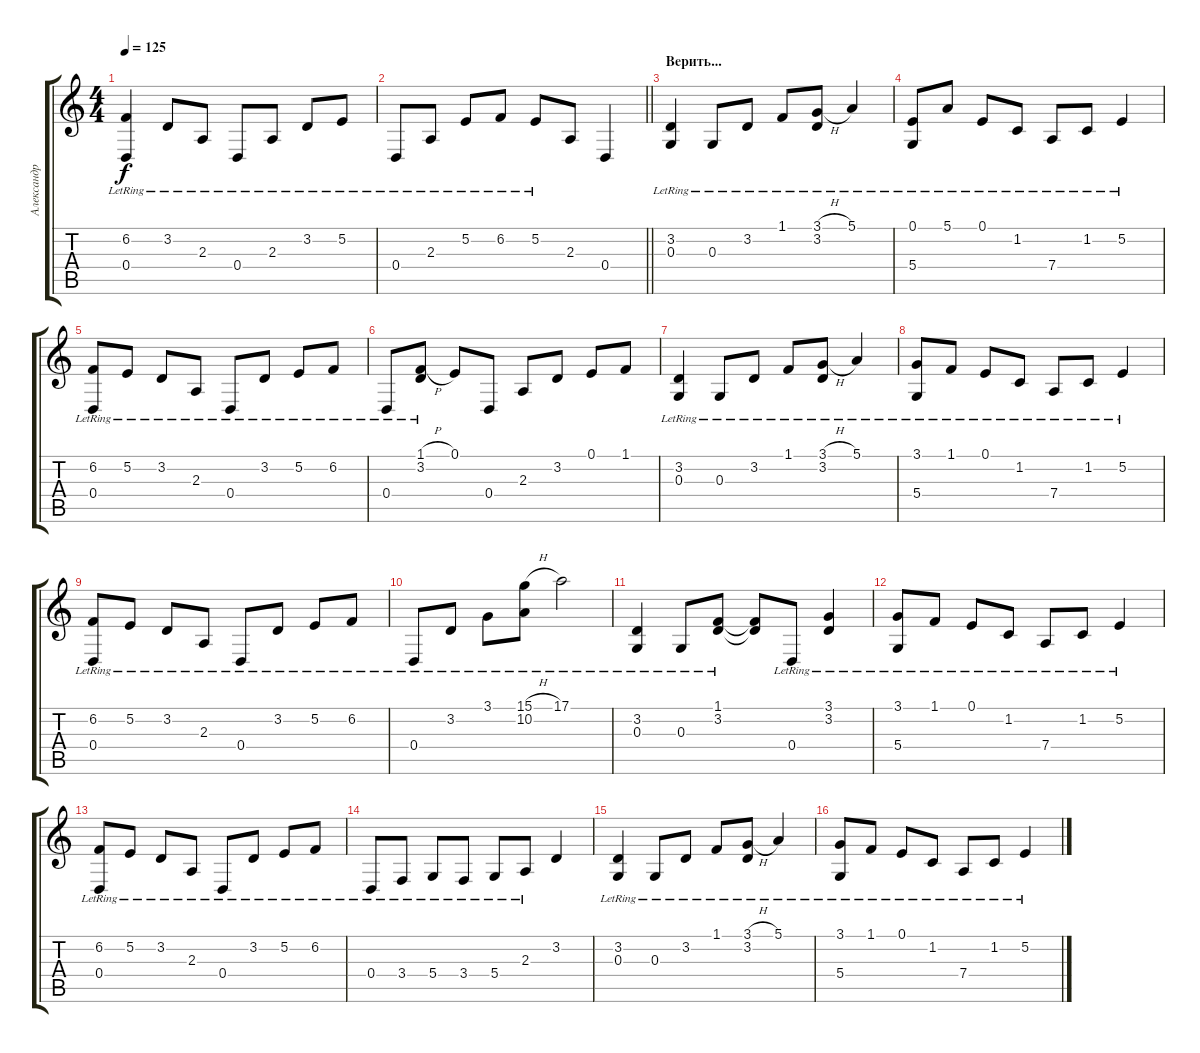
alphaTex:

\track ("Александр \"Wish\" Андрюхин" "Александр ") {instrument brightacousticpiano}
\staff {score tabs}
\tuning (E4 B3 G3 D3 A2 E2) {hide}
\ts (4 4)
\tempo 125
\clef g2
\ks c
(6.2{lr} 0.4{lr}).4{dy f} 3.2{lr}.8 2.3{lr}.8 0.4{lr}.8 2.3{lr}.8 3.2{lr}.8 5.2{lr}.8 |
\barLineRight lightlight
0.4{lr}.8 2.3{lr}.8 5.2{lr}.8 6.2{lr}.8 5.2{lr}.8 2.3.8 0.4.4 |
\section ("" "Верить...")
(3.2{lr} 0.3).4{instrument acousticgrandpiano} 0.3{lr}.8 3.2{lr}.8 1.1{lr}.8 (3.1{h lr} 3.2{lr}).8 5.1{lr}.4 |
(0.1{lr} 5.4{lr}).8 5.1{lr}.8 0.1{lr}.8 1.2{lr}.8 7.4{lr}.8 1.2{lr}.8 5.2{lr}.4 |
(6.2{lr} 0.4{lr}).8 5.2{lr}.8 3.2{lr}.8 2.3{lr}.8 0.4{lr}.8 3.2{lr}.8 5.2{lr}.8 6.2{lr}.8 |
0.4{lr}.8 (1.1{h} 3.2{lr}).8 0.1.8 0.4.8 2.3.8 3.2.8 0.1.8 1.1.8 |
(3.2{lr} 0.3).4 0.3{lr}.8 3.2{lr}.8 1.1{lr}.8 (3.1{h lr} 3.2{lr}).8 5.1{lr}.4 |
(3.1{lr} 5.4{lr}).8 1.1{lr}.8 0.1{lr}.8 1.2{lr}.8 7.4{lr}.8 1.2{lr}.8 5.2{lr}.4 |
(6.2{lr} 0.4{lr}).8 5.2{lr}.8 3.2{lr}.8 2.3{lr}.8 0.4{lr}.8 3.2{lr}.8 5.2{lr}.8 6.2{lr}.8 |
0.4{lr}.8 3.2{lr}.8 3.1{lr}.8 (15.1{h lr} 10.2).8 17.1{lr}.2 |
(3.2{lr} 0.3).4 0.3{lr}.8 (1.1{lr} 3.2{lr}).8 (1.1{t} 3.2{t}).8 0.4{lr}.8 (3.1{lr} 3.2{lr}).4 |
(3.1{lr} 5.4{lr}).8 1.1{lr}.8 0.1{lr}.8 1.2{lr}.8 7.4{lr}.8 1.2{lr}.8 5.2{lr}.4 |
(6.2{lr} 0.4{lr}).8 5.2{lr}.8 3.2{lr}.8 2.3{lr}.8 0.4{lr}.8 3.2{lr}.8 5.2{lr}.8 6.2{lr}.8 |
0.4{lr}.8 3.4{lr}.8 5.4{lr}.8 3.4{lr}.8 5.4{lr}.8 2.3{lr}.8 3.2.4 |
(3.2{lr} 0.3).4 0.3{lr}.8 3.2{lr}.8 1.1{lr}.8 (3.1{h lr} 3.2{lr}).8 5.1{lr}.4 |
(3.1{lr} 5.4{lr}).8 1.1{lr}.8 0.1{lr}.8 1.2{lr}.8 7.4{lr}.8 1.2{lr}.8 5.2{lr}.4
